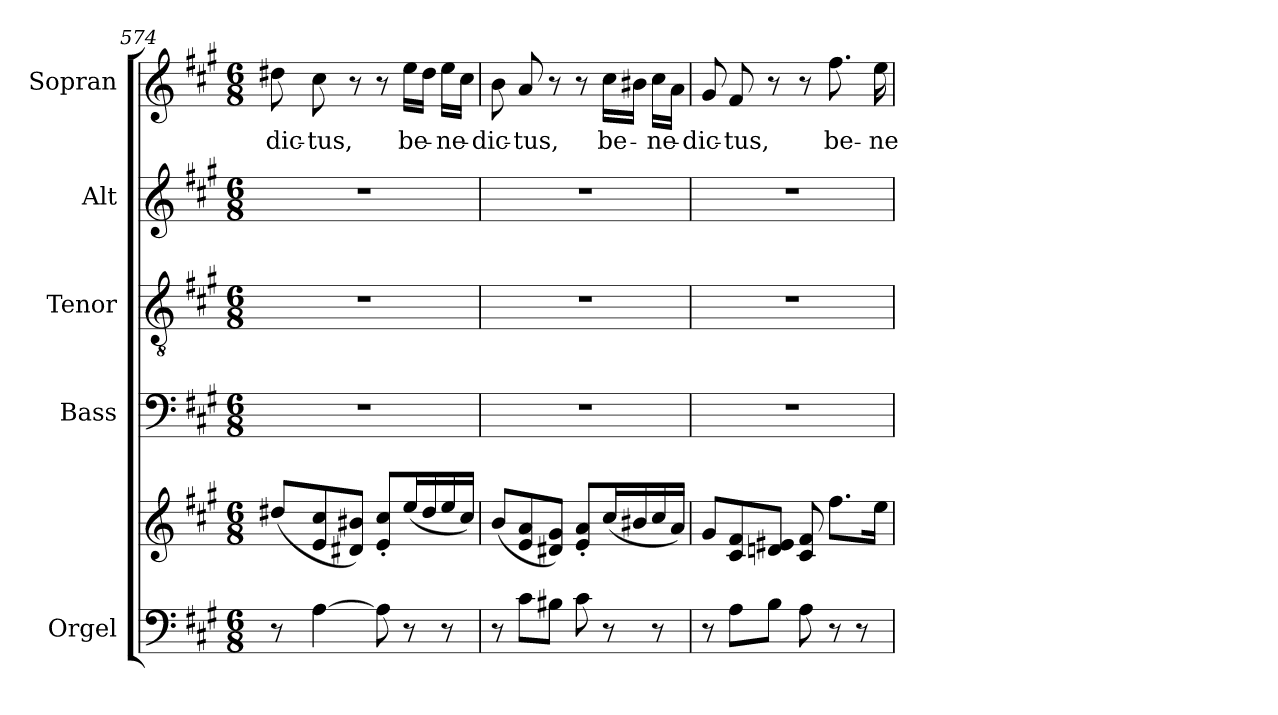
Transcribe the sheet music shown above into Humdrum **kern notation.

**kern	**kern	**kern	**kern	**kern	**kern	**text
*part5	*part5	*part4	*part3	*part2	*part1	*part1
*staff6	*staff5	*staff4	*staff3	*staff2	*staff1	*staff1
*I"Orgel	*	*I"Bass	*I"Tenor	*I"Alt	*I"Sopran	*
*I'Org.	*	*I'B.	*I'T.	*I'A.	*I'S.	*
*clefF4	*clefG2	*clefF4	*clefGv2	*clefG2	*clefG2	*
*k[f#c#g#]	*k[f#c#g#]	*k[f#c#g#]	*k[f#c#g#]	*k[f#c#g#]	*k[f#c#g#]	*
*A:	*A:	*A:	*A:	*A:	*A:	*
*M6/8	*M6/8	*M6/8	*M6/8	*M6/8	*M6/8	*
=574	=574	=574	=574	=574	=574	=574
!	!	!	!	!	!	!LO:LY:b
8r	(<8dd#X/L	2.r	2.r	2.r	8dd#X\	-dic-
!	!	!	!	!	!	!LO:LY:b
[4A\	8e/ 8cc#/	.	.	.	8cc#\	-tus,
.	8d#X/ 8b#X/J)	.	.	.	8r	.
8A\]	8e/'< 8cc#/'<L	.	.	.	8r	.
!	!	!	!	!	!	!LO:LY:b
8r	(<16ee/L	.	.	.	16ee\LL	be-
.	16dd#/	.	.	.	16dd#\JJ	.
!	!	!	!	!	!	!LO:LY:b
8r	16ee/	.	.	.	16ee\LL	-ne-
.	16cc#/JJ)	.	.	.	16cc#\JJ	.
!!LO:PB:g=z
=575	=575	=575	=575	=575	=575	=575
!	!	!	!	!	!	!LO:LY:b
8r	(<8b/L	2.r	2.r	2.r	8b\	-dic-
!	!	!	!	!	!	!LO:LY:b
8c#\L	8e/ 8a/	.	.	.	8a/	-tus,
8B#X\J	8d#X/ 8g#/J)	.	.	.	8r	.
8c#\	8e/'< 8a/'<L	.	.	.	8r	.
!	!	!	!	!	!	!LO:LY:b
8r	(<16cc#/L	.	.	.	16cc#\LL	be-
.	16b#X/	.	.	.	16b#X\JJ	.
!	!	!	!	!	!	!LO:LY:b
8r	16cc#/	.	.	.	16cc#\LL	-ne-
.	16a/JJ)	.	.	.	16a\JJ	.
=576	=576	=576	=576	=576	=576	=576
!	!	!	!	!	!	!LO:LY:b
8r	8g#/L	2.r	2.r	2.r	8g#/	-dic-
!	!	!	!	!	!	!LO:LY:b
8A\L	8c#/ 8f#/	.	.	.	8f#/	-tus,
8B\J	8dn/ 8e#X/J	.	.	.	8r	.
8A\	8c#/ 8f#/	.	.	.	8r	.
!	!	!	!	!	!	!LO:LY:b
8r	8.ff#\L	.	.	.	8.ff#\	be-
8r	.	.	.	.	.	.
!	!	!	!	!	!	!LO:LY:b
.	16ee\Jk	.	.	.	16ee\	-ne-
=	=	=	=	=	=	=
*-	*-	*-	*-	*-	*-	*-
